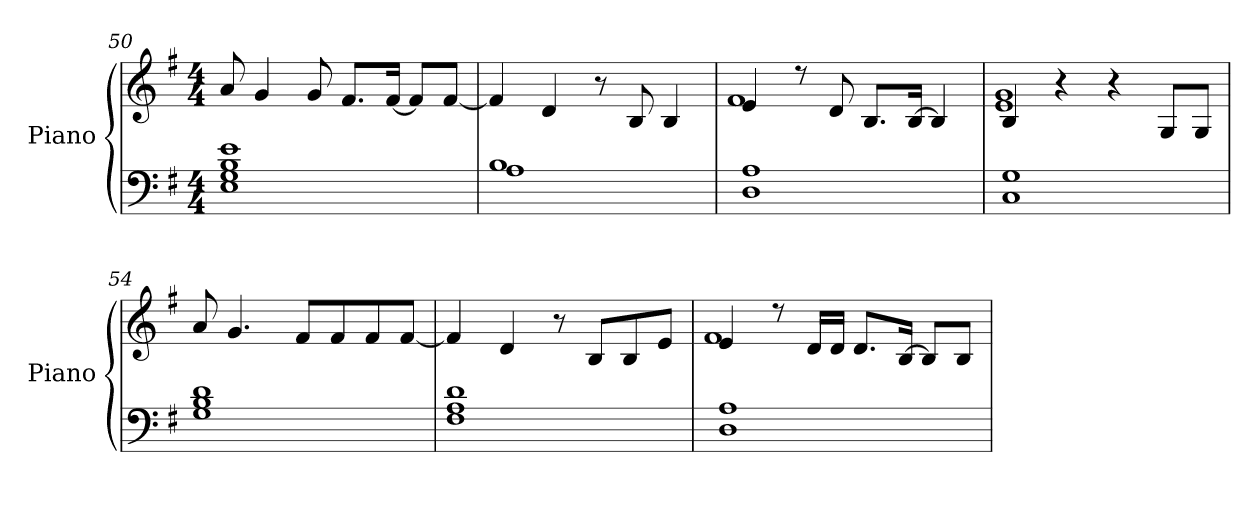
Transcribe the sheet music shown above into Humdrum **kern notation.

**kern	**kern
*part1	*part1
*staff2	*staff1
*I"Piano	*
*I'Piano	*
!!LO:LB:g=z
*clefF4	*clefG2
*k[f#]	*k[f#]
*M4/4	*M4/4
=50	=50
*^	*
*	*^	*
*	*	*^	*
1e	1B	1G	1E	8a/
.	.	.	.	4g/
.	.	.	.	8g/
.	.	.	.	8.f#/L
.	.	.	.	[<16f#/Jk
.	.	.	.	8f#/L]
.	.	.	.	[<8f#/J
*	*v	*v	*v	*
=51	=51	=51
1B	1A	4f#/]
.	.	4d/
.	.	8r
.	.	8B/
.	.	4B/
=52	=52	=52
*	*	*^
1A	1D	4e/	1f#
.	.	8r	.
.	.	8d/	.
.	.	8.B/L	.
.	.	[>16B/Jk	.
.	.	4B/]	.
=53	=53	=53	=53
*	*	*	*^
1G	1C	4B/	1g	1e
.	.	4r	.	.
.	.	4r	.	.
.	.	8G/L	.	.
.	.	8G/J	.	.
*	*	*v	*v	*v
=54	=54	=54
*	*^	*
1d	1B	1G	8a/
.	.	.	4.g/
.	.	.	8f#/L
.	.	.	8f#/
.	.	.	8f#/
.	.	.	[<8f#/J
=55	=55	=55	=55
1d	1A	1F#	4f#/]
.	.	.	4d/
.	.	.	8r
.	.	.	8B/L
.	.	.	8B/
.	.	.	8e/J
*	*v	*v	*
!!LO:LB:g=z
=56	=56	=56
*	*	*^
1A	1D	4e/	1f#
.	.	8rdd	.
.	.	16d/LL	.
.	.	16d/JJ	.
.	.	8.d/L	.
.	.	[>16B/Jk	.
.	.	8B/L]	.
.	.	8B/J	.
*v	*v	*	*
*	*v	*v
=	=
*-	*-
